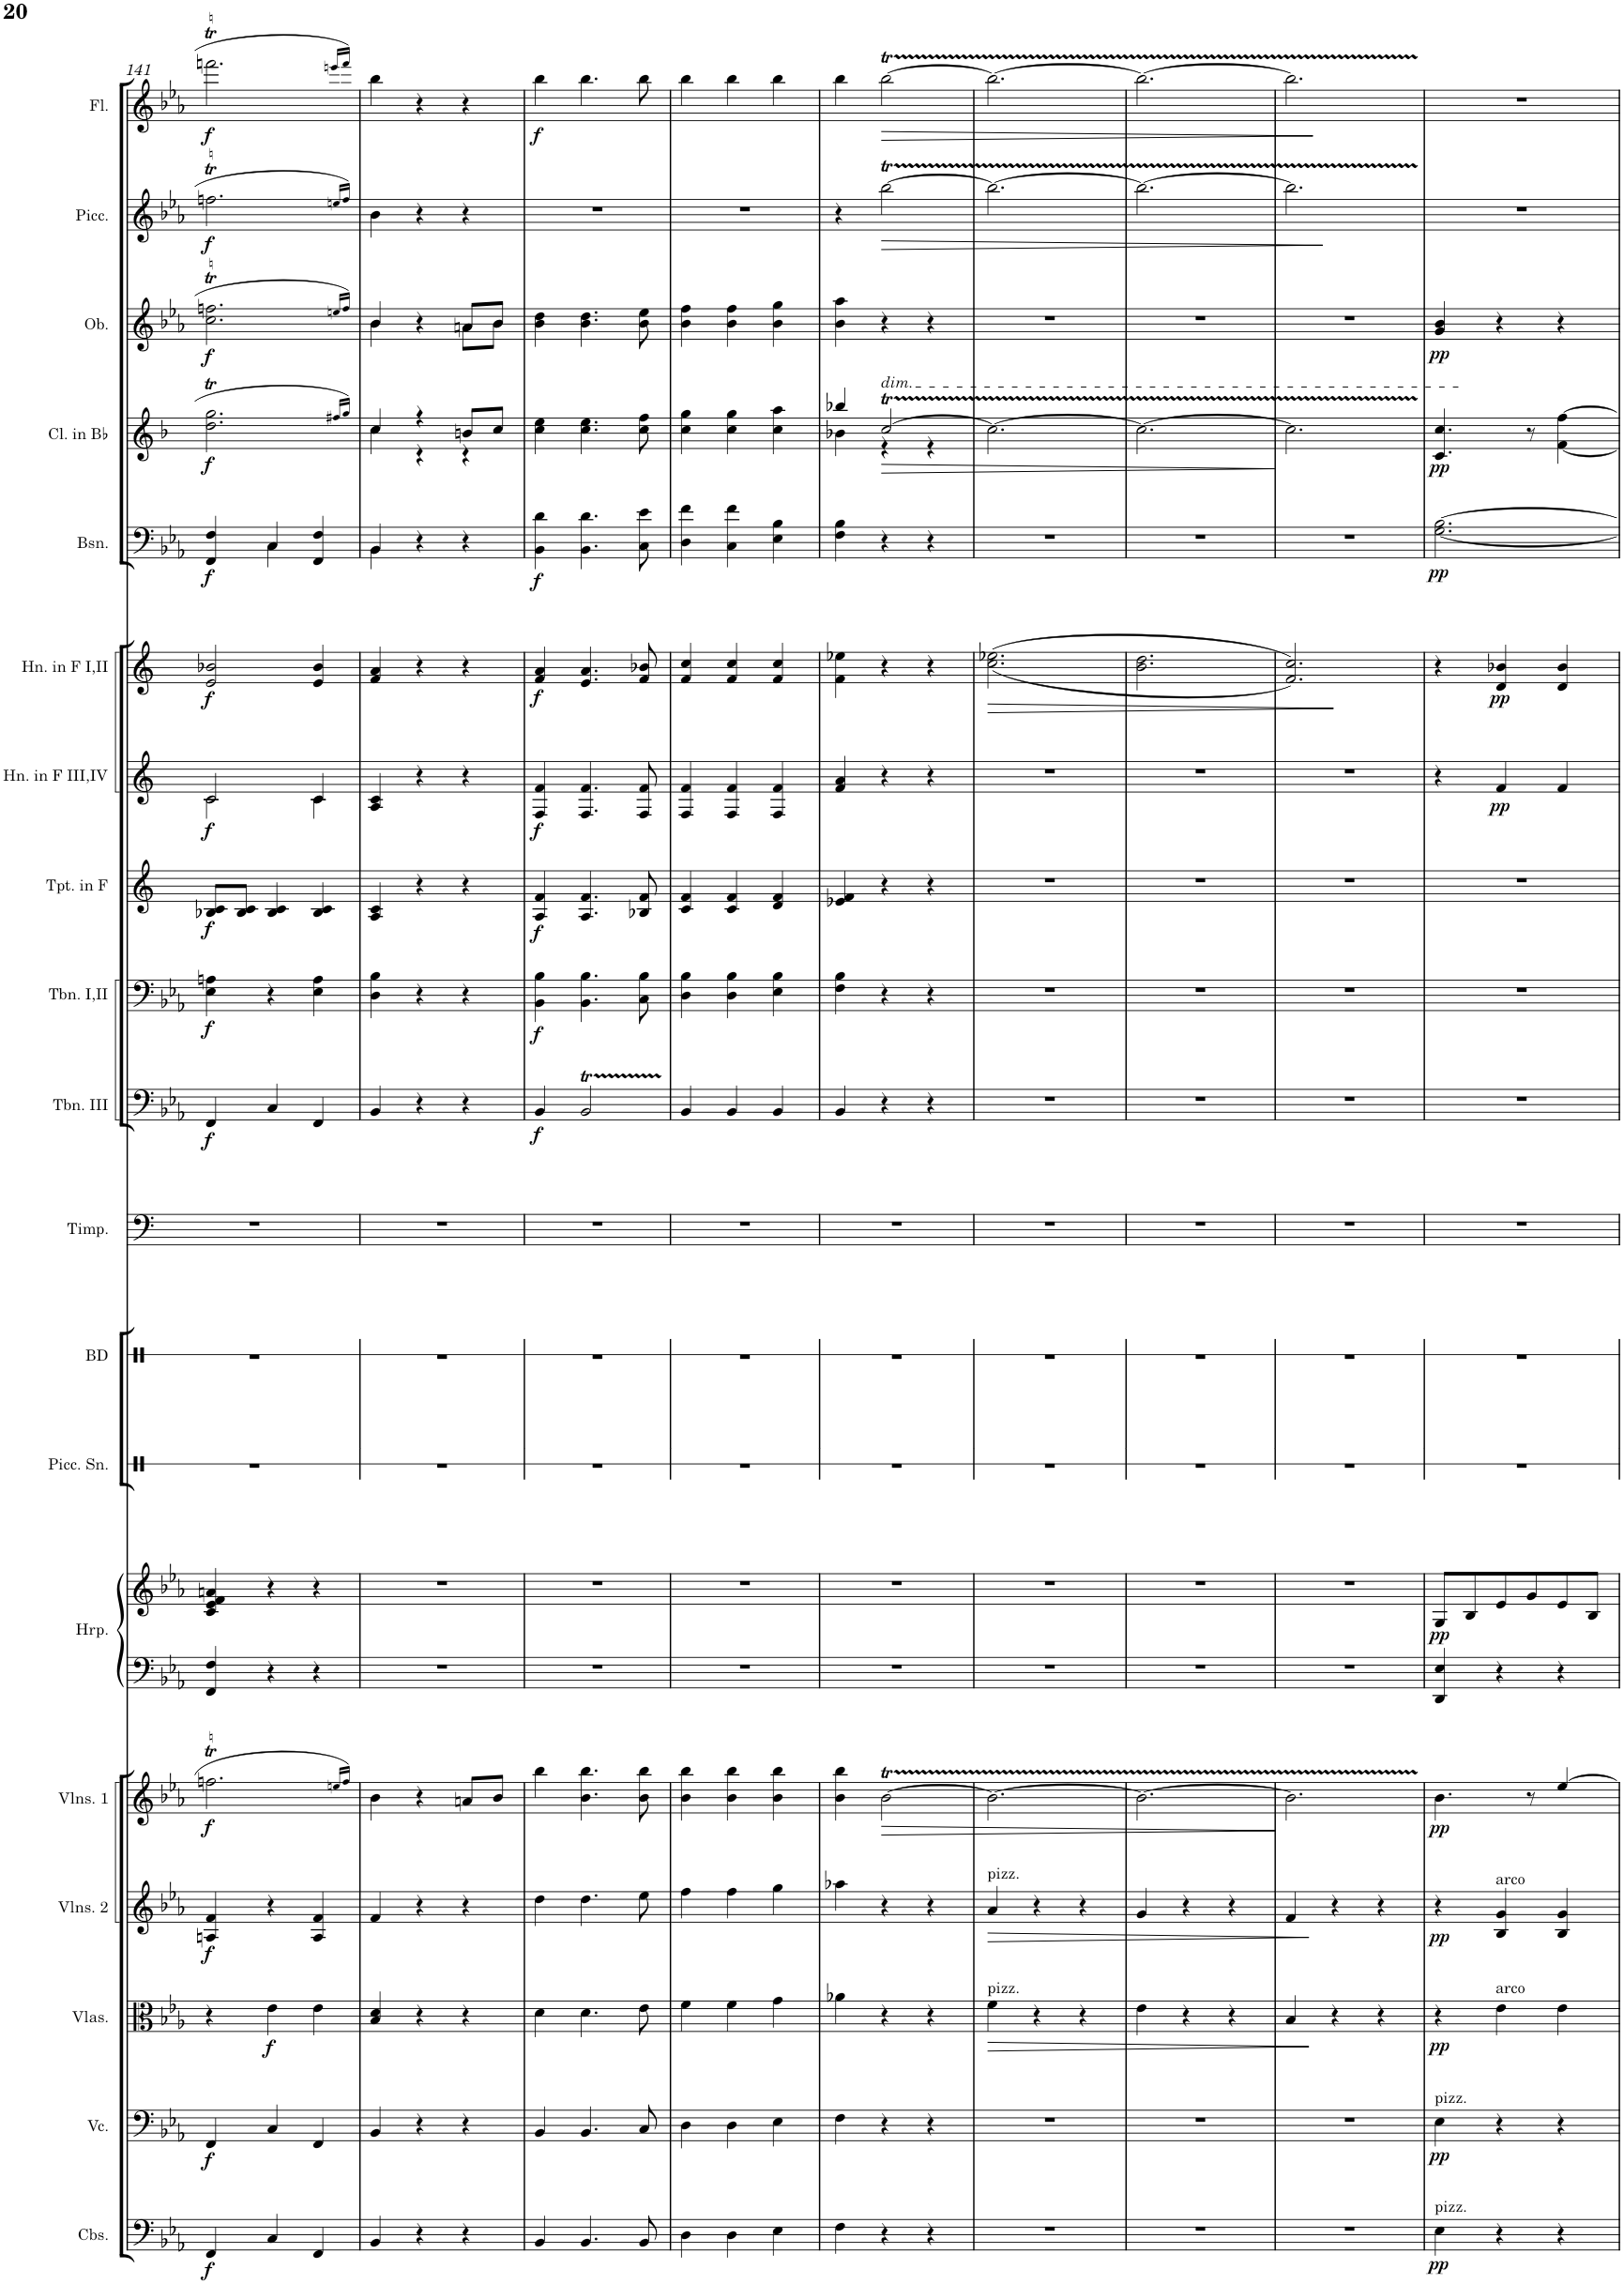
**kern	**dynam	**kern	**dynam	**kern	**dynam	**kern	**dynam	**kern	**dynam	**kern	**kern	**dynam	**kern	**kern	**kern	**kern	**dynam	**kern	**dynam	**kern	**dynam	**kern	**dynam	**kern	**dynam	**kern	**dynam	**kern	**dynam	**kern	**dynam	**kern	**dynam	**kern	**dynam
*part19	*part19	*part18	*part18	*part17	*part17	*part16	*part16	*part15	*part15	*part14	*part14	*part14	*part13	*part12	*part11	*part10	*part10	*part9	*part9	*part8	*part8	*part7	*part7	*part6	*part6	*part5	*part5	*part4	*part4	*part3	*part3	*part2	*part2	*part1	*part1
*staff20	*staff20	*staff19	*staff19	*staff18	*staff18	*staff17	*staff17	*staff16	*staff16	*staff15	*staff14	*staff14/15	*staff13	*staff12	*staff11	*staff10	*staff10	*staff9	*staff9	*staff8	*staff8	*staff7	*staff7	*staff6	*staff6	*staff5	*staff5	*staff4	*staff4	*staff3	*staff3	*staff2	*staff2	*staff1	*staff1
*I"Contrabasses	*	*I"Violoncello	*	*I"Violas	*	*I"Violins 2	*	*I"Violins 1	*	*I"Harp	*	*	*I"Piccolo Snare	*I"Bass Drum	*I"Timpani	*I"Trombone III	*	*I"Trombone I,II	*	*I"Trumpet in F	*	*I"Horn in F III, IV	*	*I"Horn in F I, II	*	*I"Bassoon	*	*I"Clarinet in Bb	*	*I"Oboe	*	*I"Piccolo	*	*I"Flute	*
*I'Cbs.	*	*I'Vc.	*	*I'Vlas.	*	*I'Vlns. 2	*	*I'Vlns. 1	*	*I'Hrp.	*	*	*I'Picc. Sn.	*I'BD	*I'Timp.	*I'Tbn. III	*	*I'Tbn. I,II	*	*I'Tpt. in F	*	*I'Hn. in F III,IV	*	*I'Hn. in F I,II	*	*I'Bsn.	*	*I'Cl. in Bb	*	*I'Ob.	*	*I'Picc.	*	*I'Fl.	*
!!LO:PB:g=z
*clefF4	*	*clefF4	*	*clefC3	*	*clefG2	*	*clefG2	*	*clefF4	*clefG2	*	*clefX	*clefX	*clefF4	*clefF4	*	*clefF4	*	*clefG2	*	*clefG2	*	*clefG2	*	*clefF4	*	*clefG2	*	*clefG2	*	*clefG2	*	*clefG2	*
*Trd7c12	*	*	*	*	*	*	*	*	*	*	*	*	*	*	*	*	*	*	*	*Trd-3c-5	*	*Trd4c7	*	*Trd4c7	*	*	*	*Trd1c2	*	*	*	*Trd-7c-12	*	*	*
*k[b-e-a-]	*	*k[b-e-a-]	*	*k[b-e-a-]	*	*k[b-e-a-]	*	*k[b-e-a-]	*	*k[b-e-a-]	*k[b-e-a-]	*	*k[]	*k[]	*k[]	*k[b-e-a-]	*	*k[b-e-a-]	*	*k[]	*	*k[]	*	*k[]	*	*k[b-e-a-]	*	*k[b-]	*	*k[b-e-a-]	*	*k[b-e-a-]	*	*k[b-e-a-]	*
*M3/4	*	*M3/4	*	*M3/4	*	*M3/4	*	*M3/4	*	*M3/4	*M3/4	*	*M3/4	*M3/4	*M3/4	*M3/4	*	*M3/4	*	*M3/4	*	*M3/4	*	*M3/4	*	*M3/4	*	*M3/4	*	*M3/4	*	*M3/4	*	*M3/4	*
=141	=141	=141	=141	=141	=141	=141	=141	=141	=141	=141	=141	=141	=141	=141	=141	=141	=141	=141	=141	=141	=141	=141	=141	=141	=141	=141	=141	=141	=141	=141	=141	=141	=141	=141	=141
*	*	*	*	*	*	*	*	*	*	*	*	*	*	*	*	*	*	*	*	*	*	*^	*	*	*	*^	*	*	*	*	*	*	*	*	*
!	!LO:DY:b	!	!LO:DY:b	!	!	!	!LO:DY:b	!	!LO:DY:b	!	!	!	!	!	!	!	!LO:DY:b	!	!LO:DY:b	!	!LO:DY:b	!	!	!LO:DY:b	!	!LO:DY:b	!	!	!LO:DY:b	!	!LO:DY:b	!	!LO:DY:b	!	!LO:DY:b	!	!LO:DY:b
4FF/	f	4FF/	f	4r	.	4An/ 4f/	f	(2.ffnT\	f	4FF/ 4F/	4c/ 4e-/ 4f/ 4an/	.	2.r	2.r	2.r	4FF/	f	4E-\ 4An\	f	8B-X/ 8c/L	f	2c/	2c\	f	2e/ 2b-X/	f	4FF/ 4F/	4ryy	f	(2.dd\T 2.gg\T	f	(2.cc\T 2.ffn\T	f	(2.ffnT\	f	(2.fffnT\	f
.	.	.	.	.	.	.	.	.	.	.	.	.	.	.	.	.	.	.	.	8B-/ 8c/J	.	.	.	.	.	.	.	.	.	.	.	.	.	.	.	.	.
!	!	!	!	!	!LO:DY:b	!	!	!	!	!	!	!	!	!	!	!	!	!	!	!	!	!	!	!	!	!	!	!	!	!	!	!	!	!	!	!	!
4C/	.	4C/	.	4e-\	f	4r	.	.	.	4r	4r	.	.	.	.	4C/	.	4r	.	4B-/ 4c/	.	.	.	.	.	.	4C/	4C\	.	.	.	.	.	.	.	.	.
4FF/	.	4FF/	.	4e-\	.	4A/ 4f/	.	.	.	4r	4r	.	.	.	.	4FF/	.	4E-\ 4A\	.	4B-/ 4c/	.	4c/	4c\	.	4e/ 4b-/	.	4FF/ 4F/	4ryy	.	.	.	.	.	.	.	.	.
*	*	*	*	*	*	*	*	*	*	*	*	*	*	*	*	*	*	*	*	*	*	*v	*v	*	*	*	*	*	*	*	*	*	*	*	*	*	*
.	.	.	.	.	.	.	.	16qeen/LL	.	.	.	.	.	.	.	.	.	.	.	.	.	.	.	.	.	.	.	.	16qff#X/LL	.	16qeen/LL	.	16qeen/LL	.	16qeeen/LL	.
.	.	.	.	.	.	.	.	16qff/JJ)	.	.	.	.	.	.	.	.	.	.	.	.	.	.	.	.	.	.	.	.	16qgg/JJ)	.	16qff/JJ)	.	16qff/JJ)	.	16qfff/JJ)	.
=142	=142	=142	=142	=142	=142	=142	=142	=142	=142	=142	=142	=142	=142	=142	=142	=142	=142	=142	=142	=142	=142	=142	=142	=142	=142	=142	=142	=142	=142	=142	=142	=142	=142	=142	=142	=142
*	*	*	*	*	*	*	*	*	*	*	*	*	*	*	*	*	*	*	*	*	*	*	*	*	*	*	*	*	*^	*	*^	*	*	*	*	*
4BB-/	.	4BB-/	.	4B-/ 4d/	.	4f/	.	4b-\	.	2.r	2.r	.	2.r	2.r	2.r	4BB-/	.	4D\ 4B-\	.	4A/ 4c/	.	4A/ 4c/	.	4f/ 4a/	.	4BB-/	4BB-\	.	4cc/	4cc\	.	4b-/	4b-\	.	4b-\	.	4bb-\	.
4r	.	4r	.	4r	.	4r	.	4r	.	.	.	.	.	.	.	4r	.	4r	.	4r	.	4r	.	4r	.	4r	2ryy	.	4r	4r	.	4r	4ryy	.	4r	.	4r	.
4r	.	4r	.	4r	.	4r	.	8an/L	.	.	.	.	.	.	.	4r	.	4r	.	4r	.	4r	.	4r	.	4r	.	.	8bn/L	4r	.	8an/L	8a\L	.	4r	.	4r	.
.	.	.	.	.	.	.	.	8b-/J	.	.	.	.	.	.	.	.	.	.	.	.	.	.	.	.	.	.	.	.	8cc/J	.	.	8b-/J	8b-\J	.	.	.	.	.
*	*	*	*	*	*	*	*	*	*	*	*	*	*	*	*	*	*	*	*	*	*	*	*	*	*	*v	*v	*	*	*	*	*	*	*	*	*	*	*
*	*	*	*	*	*	*	*	*	*	*	*	*	*	*	*	*	*	*	*	*	*	*	*	*	*	*	*	*v	*v	*	*	*	*	*	*	*	*
=143	=143	=143	=143	=143	=143	=143	=143	=143	=143	=143	=143	=143	=143	=143	=143	=143	=143	=143	=143	=143	=143	=143	=143	=143	=143	=143	=143	=143	=143	=143	=143	=143	=143	=143	=143	=143
!	!	!	!	!	!	!	!	!	!	!	!	!	!	!	!	!	!LO:DY:b	!	!LO:DY:b	!	!LO:DY:b	!	!LO:DY:b	!	!LO:DY:b	!	!LO:DY:b	!	!	!	!	!	!	!	!	!LO:DY:b
*	*	*	*	*	*	*	*	*	*	*	*	*	*	*	*	*	*	*	*	*	*	*	*	*	*	*	*	*	*	*v	*v	*	*	*	*	*
4BB-/	.	4BB-/	.	4d\	.	4dd\	.	4bb-\	.	2.r	2.r	.	2.r	2.r	2.r	4BB-/	f	4BB-\ 4B-\	f	4A/ 4f/	f	4F/ 4f/	f	4f/ 4a/	f	4BB-\ 4d\	f	4cc\ 4ee\	.	4b-\ 4dd\	.	2.r	.	4bb-\	f
4.BB-/	.	4.BB-/	.	4.d\	.	4.dd\	.	4.b-\ 4.bb-\	.	.	.	.	.	.	.	2BB-T/	.	4.BB-\ 4.B-\	.	4.A/ 4.f/	.	4.F/ 4.f/	.	4.e/ 4.a/	.	4.BB-\ 4.d\	.	4.cc\ 4.ee\	.	4.b-\ 4.dd\	.	.	.	4.bb-\	.
8BB-/	.	8C/	.	8e-\	.	8ee-\	.	8b-\ 8bb-\	.	.	.	.	.	.	.	.	.	8C\ 8B-\	.	8B-X/ 8f/	.	8F/ 8f/	.	8f/ 8b-X/	.	8C\ 8e-\	.	8cc\ 8ff\	.	8b-\ 8ee-\	.	.	.	8bb-\	.
=144	=144	=144	=144	=144	=144	=144	=144	=144	=144	=144	=144	=144	=144	=144	=144	=144	=144	=144	=144	=144	=144	=144	=144	=144	=144	=144	=144	=144	=144	=144	=144	=144	=144	=144	=144
4D\	.	4D\	.	4f\	.	4ff\	.	4b-\ 4bb-\	.	2.r	2.r	.	2.r	2.r	2.r	4BB-/	.	4D\ 4B-\	.	4c/ 4f/	.	4F/ 4f/	.	4f/ 4cc/	.	4D\ 4f\	.	4cc\ 4gg\	.	4b-\ 4ff\	.	2.r	.	4bb-\	.
4D\	.	4D\	.	4f\	.	4ff\	.	4b-\ 4bb-\	.	.	.	.	.	.	.	4BB-/	.	4D\ 4B-\	.	4c/ 4f/	.	4F/ 4f/	.	4f/ 4cc/	.	4C\ 4f\	.	4cc\ 4gg\	.	4b-\ 4ff\	.	.	.	4bb-\	.
4E-\	.	4E-\	.	4g\	.	4gg\	.	4b-\ 4bb-\	.	.	.	.	.	.	.	4BB-/	.	4E-\ 4B-\	.	4d/ 4f/	.	4F/ 4f/	.	4f/ 4cc/	.	4E-\ 4B-\	.	4cc\ 4aa\	.	4b-\ 4gg\	.	.	.	4bb-\	.
=145	=145	=145	=145	=145	=145	=145	=145	=145	=145	=145	=145	=145	=145	=145	=145	=145	=145	=145	=145	=145	=145	=145	=145	=145	=145	=145	=145	=145	=145	=145	=145	=145	=145	=145	=145
*	*	*	*	*	*	*	*	*	*	*	*	*	*	*	*	*	*	*	*	*	*	*	*	*	*	*	*	*^	*	*	*	*	*	*	*
4F\	.	4F\	.	4a-X\	.	4aa-X\	.	4b-\ 4bb-\	.	2.r	2.r	.	2.r	2.r	2.r	4BB-/	.	4F\ 4B-\	.	4e-X/ 4f/	.	4f/ 4a/	.	4f\ 4ee-X\	.	4F\ 4B-\	.	4bb-X/	4b-X\	.	4b-\ 4aa-\	.	4r	.	4bb-\	.
!	!	!	!	!	!	!	!	!	!	!	!	!	!	!	!	!	!	!	!	!	!	!	!	!	!	!	!	!LO:TX:a:i:t=dim.	!	!	!	!	!	!	!	!
!	!	!	!	!	!	!	!	!	!LO:HP:b	!	!	!	!	!	!	!	!	!	!	!	!	!	!	!	!	!	!	!	!	!LO:HP:b	!	!	!	!LO:HP:b	!	!LO:HP:b
4r	.	4r	.	4r	.	4r	.	[2b-T\	>	.	.	.	.	.	.	4r	.	4r	.	4r	.	4r	.	4r	.	4r	.	[2ccT/	4r	>	4r	.	[2bb-T\	>	[2bb-T\	>
4r	.	4r	.	4r	.	4r	.	.	.	.	.	.	.	.	.	4r	.	4r	.	4r	.	4r	.	4r	.	4r	.	.	4r	.	4r	.	.	.	.	.
=146	=146	=146	=146	=146	=146	=146	=146	=146	=146	=146	=146	=146	=146	=146	=146	=146	=146	=146	=146	=146	=146	=146	=146	=146	=146	=146	=146	=146	=146	=146	=146	=146	=146	=146	=146	=146
!	!	!	!	!	!	!LO:TX:a:t=pizz.	!	!	!	!	!	!	!	!	!	!	!	!	!	!	!	!	!	!	!	!	!	!	!	!	!	!	!	!	!	!
!	!	!	!	!LO:TX:a:t=pizz.	!	!	!	!	!	!	!	!	!	!	!	!	!	!	!	!	!	!	!	!	!	!	!	!	!	!	!	!	!	!	!	!
!	!	!	!	!	!LO:HP:b	!	!LO:HP:b	!	!	!	!	!	!	!	!	!	!	!	!	!	!	!	!	!	!LO:HP:b	!	!	!	!	!	!	!	!	!	!	!
*	*	*	*	*	*	*	*	*	*	*	*	*	*	*	*	*	*	*	*	*	*	*	*	*	*	*	*	*v	*v	*	*	*	*	*	*	*
2.r	.	2.r	.	4f\	>	4a-/	>	2.b-\_	.	2.r	2.r	.	2.r	2.r	2.r	2.r	.	2.r	.	2.r	.	2.r	.	((<2.cc\ 2.ee-X\	>	2.r	.	2.cc\_	.	2.r	.	2.bb-\_	.	2.bb-\_	.
.	.	.	.	4r	.	4r	.	.	.	.	.	.	.	.	.	.	.	.	.	.	.	.	.	.	.	.	.	.	.	.	.	.	.	.	.
.	.	.	.	4r	.	4r	.	.	.	.	.	.	.	.	.	.	.	.	.	.	.	.	.	.	.	.	.	.	.	.	.	.	.	.	.
=147	=147	=147	=147	=147	=147	=147	=147	=147	=147	=147	=147	=147	=147	=147	=147	=147	=147	=147	=147	=147	=147	=147	=147	=147	=147	=147	=147	=147	=147	=147	=147	=147	=147	=147	=147
2.r	.	2.r	.	4e-\	.	4g/	.	2.b-\_	.	2.r	2.r	.	2.r	2.r	2.r	2.r	.	2.r	.	2.r	.	2.r	.	2.b\ 2.dd\	.	2.r	.	2.cc\_	.	2.r	.	2.bb-\_	.	2.bb-\_	.
.	.	.	.	4r	.	4r	.	.	.	.	.	.	.	.	.	.	.	.	.	.	.	.	.	.	.	.	.	.	.	.	.	.	.	.	.
.	.	.	.	4r	.	4r	.	.	.	.	.	.	.	.	.	.	.	.	.	.	.	.	.	.	.	.	.	.	.	.	.	.	.	.	.
.	.	.	.	.	.	.	.	.	]	.	.	.	.	.	.	.	.	.	.	.	.	.	.	.	.	.	.	.	]	.	.	.	.	.	.
=148	=148	=148	=148	=148	=148	=148	=148	=148	=148	=148	=148	=148	=148	=148	=148	=148	=148	=148	=148	=148	=148	=148	=148	=148	=148	=148	=148	=148	=148	=148	=148	=148	=148	=148	=148
2.r	.	2.r	.	4B-/	.	4f/	.	2.b-TTT\]	.	2.r	2.r	.	2.r	2.r	2.r	2.r	.	2.r	.	2.r	.	2.r	.	2.f/ 2.cc/))	.	2.r	.	2.ccTTT\]	.	2.r	.	2.bb-TTT\]	.	2.bb-TTT\]	.
.	.	.	.	4r	]	4r	]	.	.	.	.	.	.	.	.	.	.	.	.	.	.	.	.	.	.	.	.	.	.	.	.	.	.	.	.
.	.	.	.	4r	.	4r	.	.	.	.	.	.	.	.	.	.	.	.	.	.	.	.	.	.	.	.	.	.	.	.	.	.	.	.	.
.	.	.	.	.	.	.	.	.	.	.	.	.	.	.	.	.	.	.	.	.	.	.	.	.	]	.	.	.	.	.	.	.	]	.	]
=149	=149	=149	=149	=149	=149	=149	=149	=149	=149	=149	=149	=149	=149	=149	=149	=149	=149	=149	=149	=149	=149	=149	=149	=149	=149	=149	=149	=149	=149	=149	=149	=149	=149	=149	=149
!	!	!LO:TX:a:t=pizz.	!	!	!	!	!	!	!	!	!	!	!	!	!	!	!	!	!	!	!	!	!	!	!	!	!	!	!	!	!	!	!	!	!
!LO:TX:a:t=pizz.	!	!	!	!	!	!	!	!	!	!	!	!	!	!	!	!	!	!	!	!	!	!	!	!	!	!	!	!	!	!	!	!	!	!	!
!	!LO:DY:b	!	!LO:DY:b	!	!LO:DY:b	!	!LO:DY:b	!	!LO:DY:b	!	!	!LO:DY:b	!	!	!	!	!	!	!	!	!	!	!	!	!	!	!LO:DY:b	!	!LO:DY:b	!	!LO:DY:b	!	!	!	!
4E-\	pp	4E-\	pp	4r	pp	4r	pp	4.b-\	pp	4DD/ 4E-/	8G/L	pp	2.r	2.r	2.r	2.r	.	2.r	.	2.r	.	4r	.	4r	.	[2.G\ [2.B-\	pp	4.c/ 4.cc/	pp	4g/ 4b-/	pp	2.r	.	2.r	.
.	.	.	.	.	.	.	.	.	.	.	8B-/	.	.	.	.	.	.	.	.	.	.	.	.	.	.	.	.	.	.	.	.	.	.	.	.
!	!	!	!	!	!	!LO:TX:a:t=arco	!	!	!	!	!	!	!	!	!	!	!	!	!	!	!	!	!	!	!	!	!	!	!	!	!	!	!	!	!
!	!	!	!	!LO:TX:a:t=arco	!	!	!	!	!	!	!	!	!	!	!	!	!	!	!	!	!	!	!	!	!	!	!	!	!	!	!	!	!	!	!
!	!	!	!	!	!	!	!	!	!	!	!	!	!	!	!	!	!	!	!	!	!	!	!LO:DY:b	!	!LO:DY:b	!	!	!	!	!	!	!	!	!	!
4r	.	4r	.	4e-\	.	4B-/ 4g/	.	.	.	4r	8e-/	.	.	.	.	.	.	.	.	.	.	4f/	pp	4d/ 4b-X/	pp	.	.	.	.	4r	.	.	.	.	.
.	.	.	.	.	.	.	.	8r	.	.	8g/	.	.	.	.	.	.	.	.	.	.	.	.	.	.	.	.	8r	.	.	.	.	.	.	.
4r	.	4r	.	4e-\	.	4B-/ 4g/	.	[4ee-/	.	4r	8e-/	.	.	.	.	.	.	.	.	.	.	4f/	.	4d/ 4b-/	.	.	.	[4f\ [4ff\	.	4r	.	.	.	.	.
.	.	.	.	.	.	.	.	.	.	.	8B-/J	.	.	.	.	.	.	.	.	.	.	.	.	.	.	.	.	.	.	.	.	.	.	.	.
=	=	=	=	=	=	=	=	=	=	=	=	=	=	=	=	=	=	=	=	=	=	=	=	=	=	=	=	=	=	=	=	=	=	=	=
*-	*-	*-	*-	*-	*-	*-	*-	*-	*-	*-	*-	*-	*-	*-	*-	*-	*-	*-	*-	*-	*-	*-	*-	*-	*-	*-	*-	*-	*-	*-	*-	*-	*-	*-	*-
